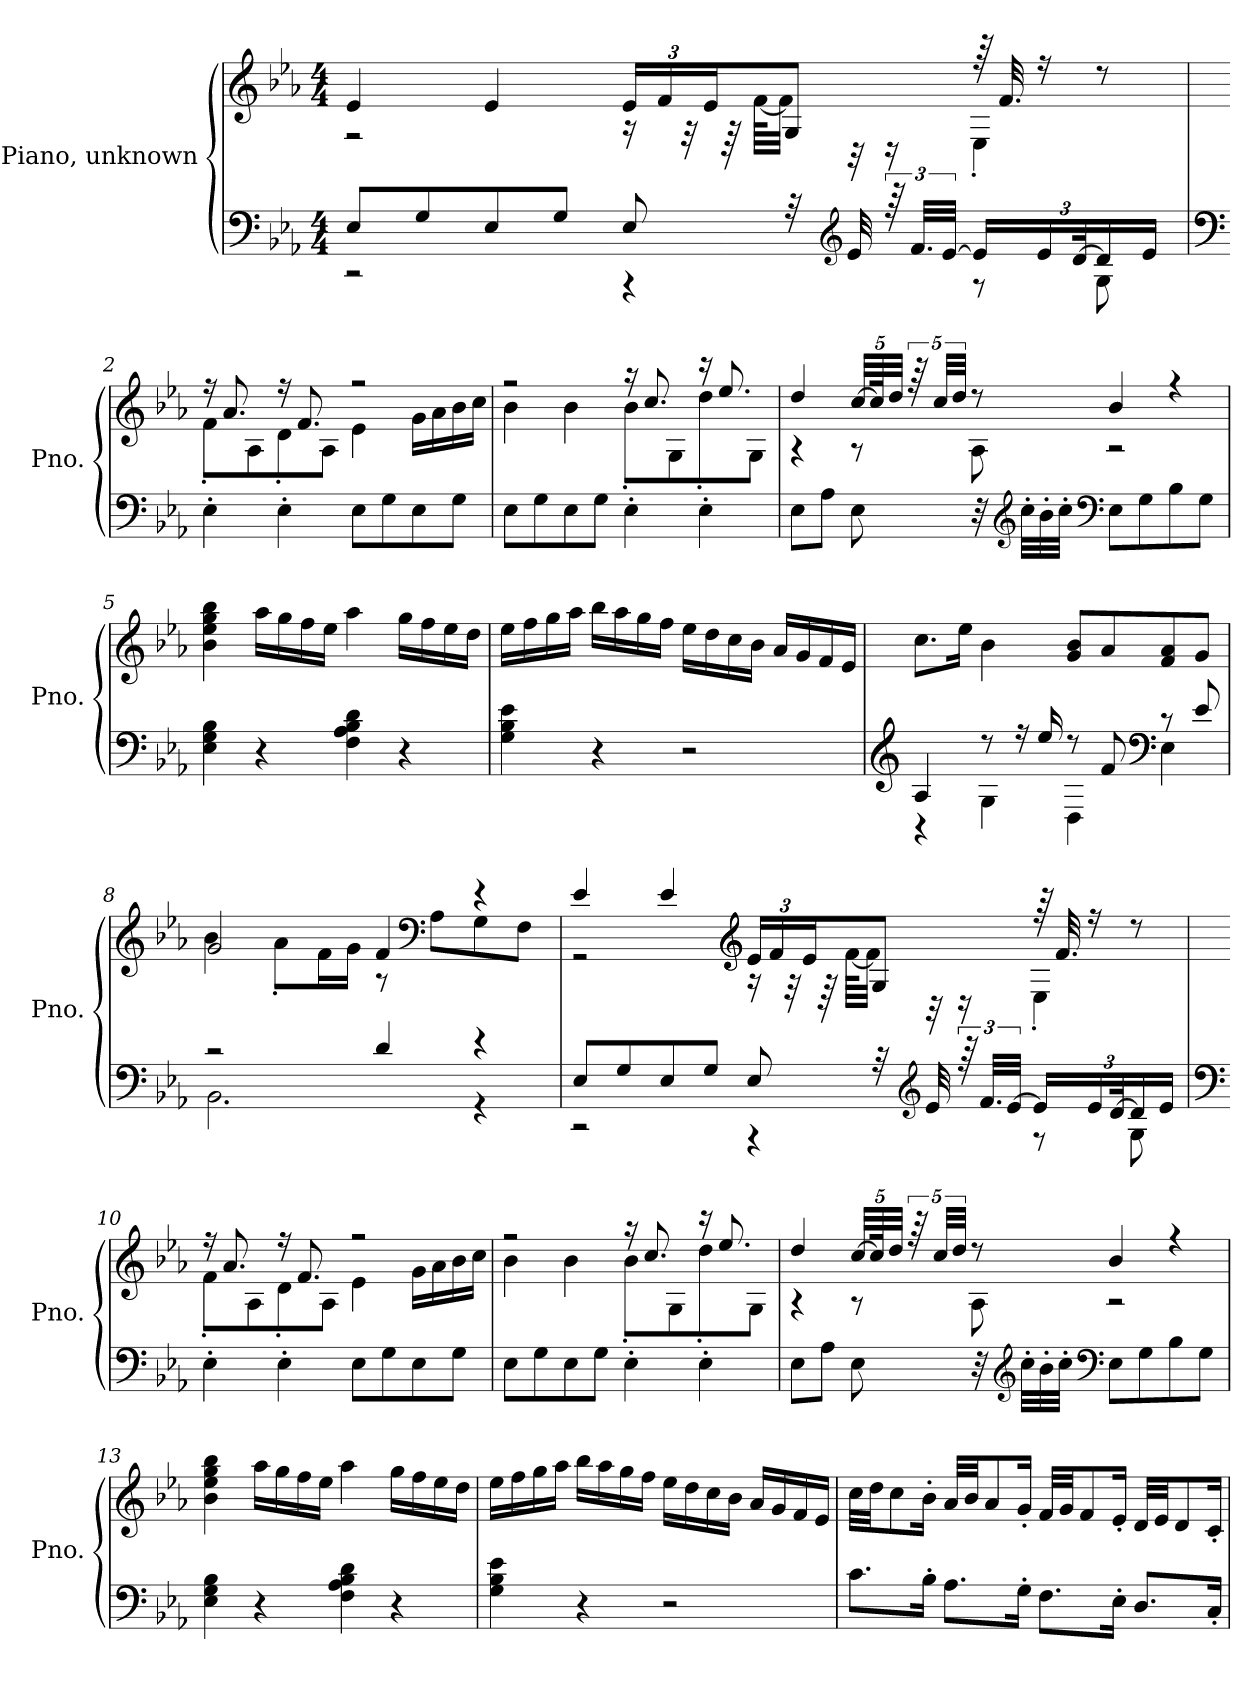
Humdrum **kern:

**kern	**kern
*part1	*part1
*staff2	*staff1
*I"Piano, unknown	*
*I'Pno.	*
*clefF4	*clefG2
*k[b-e-a-]	*k[b-e-a-]
*M4/4	*M4/4
*MM120	*MM120
=1	=1
*^	*^
8E-/L	2r	4e-/	2r
8G/	.	.	.
8E-/	.	4e-/	.
8G/J	.	.	.
*	*	*Xbrackettup	*
8E-/	4r	24e-/LL	16r
.	.	24f/	.
.	.	.	32r
.	.	24e-/J	.
.	.	.	64r
.	.	.	[64f\KLLL
32r	.	8G/J	32f\JJJ]
*clefG2	*	*	*
32e-/	.	.	32r
96r	.	.	16r
48.f/LLL	.	.	.
[48e-/JJJ	.	.	.
16e-/LL]	8r	64r	4E-'\
.	.	32.f/	.
*Xbrackettup	*	*	*
24e-/	.	16r	.
[48d/K	.	.	.
16d/]	8G\	8r	.
16e-/JJ	.	.	.
*v	*v	*	*
=2	=2	=2
*clefF4	*	*
4E-'\	16r	8f'\L
.	8.a-/	.
.	.	8A-\
4E-'\	16r	8d'\
.	8.f/	.
.	.	8A-\J
8E-\L	2r	4e-\
8G\	.	.
8E-\	.	16g\LL
.	.	16a-\
8G\J	.	16b-\
.	.	16cc\JJ
!!LO:LB:g=z	!!
=3	=3	=3
8E-\L	2r	4b-\
8G\	.	.
8E-\	.	4b-\
8G\J	.	.
4E-'\	16r	8b-'\L
.	8.cc/	.
.	.	8G\
4E-'\	16r	8dd'\
.	8.ee-/	.
.	.	8G\J
=4	=4	=4
8E-\L	4dd/	4r
8A-\J	.	.
*	*brackettup	*
8E-\	[40cc/LLL	8r
.	80cc/K]	.
.	40dd/JJJ	.
.	80r	.
.	40cc/LLL	.
.	40dd/JJJ	.
32r	8r	8A-\
*clefG2	*	*
32cc'\LLL	.	.
32b-'\	.	.
32cc'\JJJ	.	.
*clefF4	*	*
8E-\L	4b-/	2r
8G\	.	.
8B-\	4r	.
8G\J	.	.
*	*v	*v
=5	=5
4E-\ 4G\ 4B-\	4b-\ 4ee-\ 4gg\ 4bb-\
4r	16aa-\LL
.	16gg\
.	16ff\
.	16ee-\JJ
4F\ 4A-\ 4B-\ 4d\	4aa-\
4r	16gg\LL
.	16ff\
.	16ee-\
.	16dd\JJ
!!LO:LB:g=z
=6	=6
4G\ 4B-\ 4e-\	16ee-\LL
.	16ff\
.	16gg\
.	16aa-\JJ
4r	16bb-\LL
.	16aa-\
.	16gg\
.	16ff\JJ
2r	16ee-\LL
.	16dd\
.	16cc\
.	16b-\JJ
.	16a-/LL
.	16g/
.	16f/
.	16e-/JJ
=7	=7
*clefG2	*
*^	*
4A-/	4r	8.cc\L
.	.	16ee-\Jk
8r	4G\	4b-\
16r	.	.
16ee-/	.	.
8r	4D\	8g/ 8b-/L
8f/	.	8a-/
*clefF4	*	*
8r	4E-\	8f/ 8a-/
8e-/	.	8g/J
=8	=8	=8
*	*	*^
2r	2.BB-\	2g/	4b-\
.	.	.	8a-'\L
.	.	.	16f\L
.	.	.	16g\JJ
4d/	.	4f/	8r
*	*	*clefF4	*
.	.	.	8A-\L
4r	4r	4r	8G\
.	.	.	8F\J
!!LO:LB:g=z	!!
=9	=9	=9	=9
8E-/L	2r	4e-/	2r
8G/	.	.	.
8E-/	.	4e-/	.
8G/J	.	.	.
*	*	*clefG2	*
*	*	*Xbrackettup	*
8E-/	4r	24e-/LL	16r
.	.	24f/	.
.	.	.	32r
.	.	24e-/J	.
.	.	.	64r
.	.	.	[64f\KLLL
32r	.	8G/J	32f\JJJ]
*clefG2	*	*	*
32e-/	.	.	32r
*brackettup	*	*	*
96r	.	.	16r
48.f/LLL	.	.	.
[48e-/JJJ	.	.	.
16e-/LL]	8r	64r	4E-'\
.	.	32.f/	.
*Xbrackettup	*	*	*
24e-/	.	16r	.
[48d/K	.	.	.
16d/]	8G\	8r	.
16e-/JJ	.	.	.
*v	*v	*	*
=10	=10	=10
*clefF4	*	*
4E-'\	16r	8f'\L
.	8.a-/	.
.	.	8A-\
4E-'\	16r	8d'\
.	8.f/	.
.	.	8A-\J
8E-\L	2r	4e-\
8G\	.	.
8E-\	.	16g\LL
.	.	16a-\
8G\J	.	16b-\
.	.	16cc\JJ
!!LO:LB:g=z	!!
=11	=11	=11
8E-\L	2r	4b-\
8G\	.	.
8E-\	.	4b-\
8G\J	.	.
4E-'\	16r	8b-'\L
.	8.cc/	.
.	.	8G\
4E-'\	16r	8dd'\
.	8.ee-/	.
.	.	8G\J
=12	=12	=12
8E-\L	4dd/	4r
8A-\J	.	.
*	*brackettup	*
8E-\	[40cc/LLL	8r
.	80cc/K]	.
.	40dd/JJJ	.
.	80r	.
.	40cc/LLL	.
.	40dd/JJJ	.
32r	8r	8A-\
*clefG2	*	*
32cc'\LLL	.	.
32b-'\	.	.
32cc'\JJJ	.	.
*clefF4	*	*
8E-\L	4b-/	2r
8G\	.	.
8B-\	4r	.
8G\J	.	.
*	*v	*v
=13	=13
4E-\ 4G\ 4B-\	4b-\ 4ee-\ 4gg\ 4bb-\
4r	16aa-\LL
.	16gg\
.	16ff\
.	16ee-\JJ
4F\ 4A-\ 4B-\ 4d\	4aa-\
4r	16gg\LL
.	16ff\
.	16ee-\
.	16dd\JJ
!!LO:LB:g=z
=14	=14
4G\ 4B-\ 4e-\	16ee-\LL
.	16ff\
.	16gg\
.	16aa-\JJ
4r	16bb-\LL
.	16aa-\
.	16gg\
.	16ff\JJ
2r	16ee-\LL
.	16dd\
.	16cc\
.	16b-\JJ
.	16a-/LL
.	16g/
.	16f/
.	16e-/JJ
=15	=15
8.c\L	32cc\LLL
.	32dd\JJ
.	8cc\
16B-'\Jk	16b-'\Jk
8.A-\L	32a-/LLL
.	32b-/JJ
.	8a-/
16G'\Jk	16g'/Jk
8.F\L	32f/LLL
.	32g/JJ
.	8f/
16E-'\Jk	16e-'/Jk
8.D/L	32d/LLL
.	32e-/JJ
.	8d/
16C'/Jk	16c'/Jk
=	=
*-	*-
